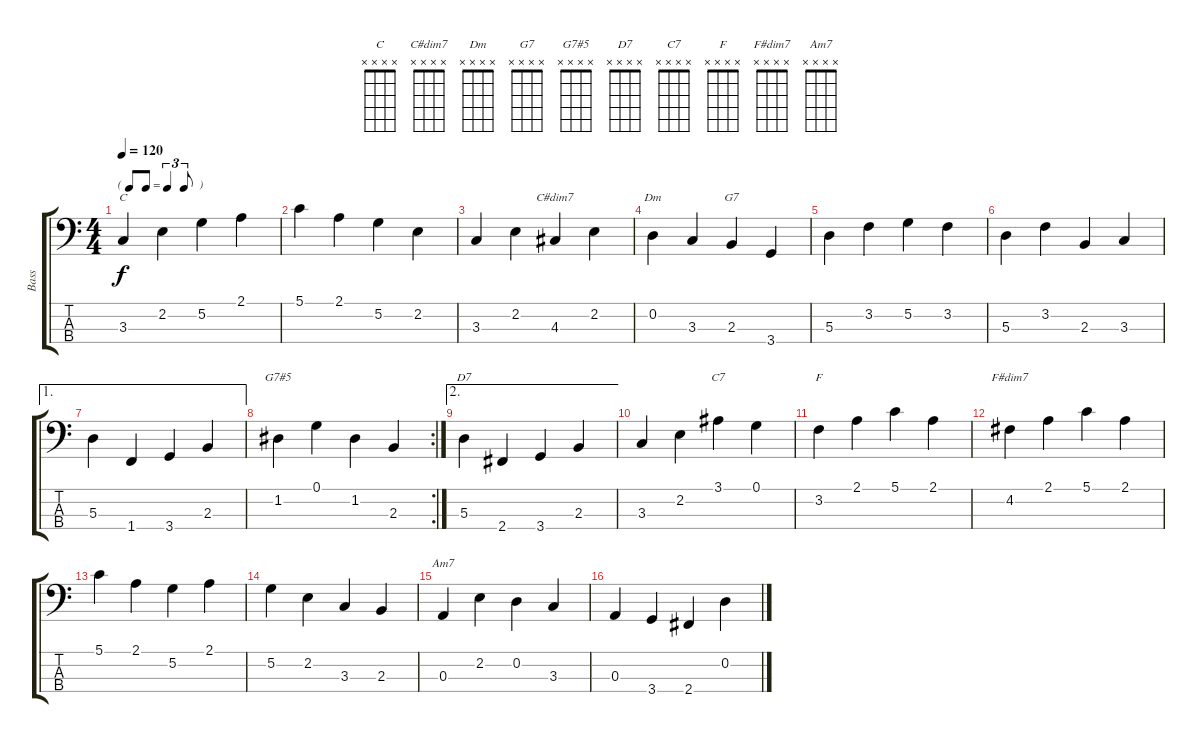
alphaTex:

\track ("Bass" "Bass") {instrument electricbassfinger}
\staff {score tabs}
\tuning (G2 D2 A1 E1) {hide}
\chord ("C" x x x x)
\chord ("C#dim7" x x x x)
\chord ("Dm" x x x x)
\chord ("G7" x x x x)
\chord ("G7#5" x x x x)
\chord ("D7" x x x x)
\chord ("C7" x x x x)
\chord ("F" x x x x)
\chord ("F#dim7" x x x x)
\chord ("Am7" x x x x)
\ts (4 4)
\tf triplet8th
\tempo 120
\clef f4
\ks c
3.3.4{ch "C" dy f instrument electricbassfinger} 2.2.4 5.2.4 2.1.4 |
5.1.4 2.1.4 5.2.4 2.2.4 |
3.3.4 2.2.4 4.3.4{ch "C#dim7"} 2.2.4 |
0.2.4{ch "Dm"} 3.3.4 2.3.4{ch "G7"} 3.4.4 |
5.3.4 3.2.4 5.2.4 3.2.4 |
5.3.4 3.2.4 2.3.4 3.3.4 |
\ae 1
5.3.4 1.4.4 3.4.4 2.3.4 |
\rc 2
1.2.4{ch "G7#5"} 0.1.4 1.2.4 2.3.4 |
\ae 2
5.3.4{ch "D7"} 2.4.4 3.4.4 2.3.4 |
3.3.4 2.2.4 3.1.4{ch "C7"} 0.1.4 |
3.2.4{ch "F"} 2.1.4 5.1.4 2.1.4 |
4.2.4{ch "F#dim7"} 2.1.4 5.1.4 2.1.4 |
5.1.4 2.1.4 5.2.4 2.1.4 |
5.2.4 2.2.4 3.3.4 2.3.4 |
0.3.4{ch "Am7"} 2.2.4 0.2.4 3.3.4 |
0.3.4 3.4.4 2.4.4 0.2.4
